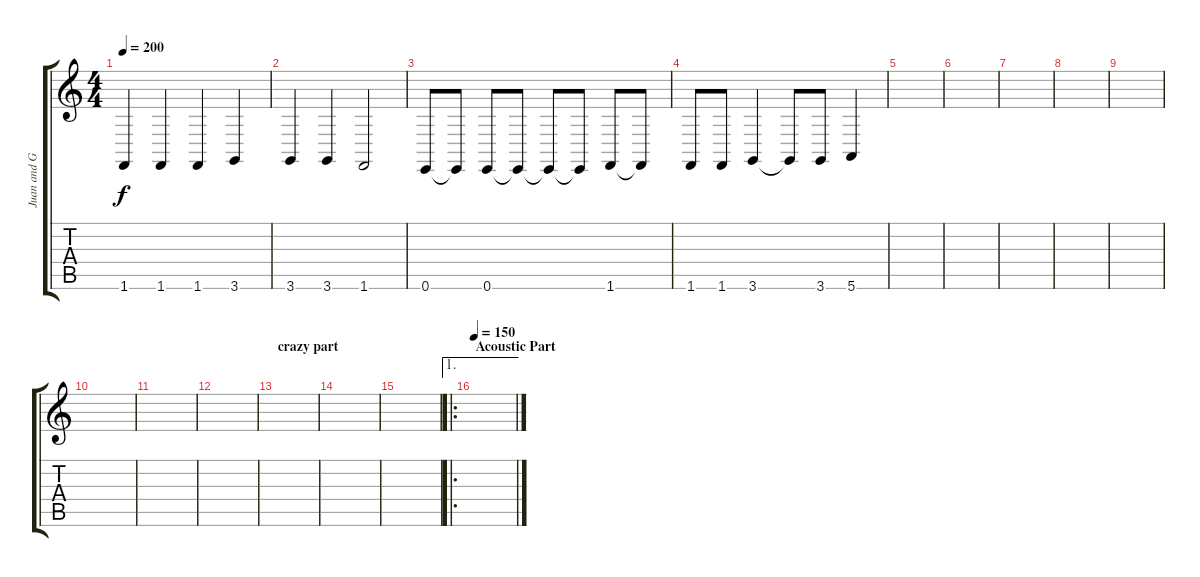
\track ("Juan and Gio(back up vocals)" "Juan and G") {instrument lead8bassandlead}
\staff {score tabs}
\tuning (E4 B3 G3 D3 A2 E2) {hide}
\ts (4 4)
\tempo 200
\clef g2
\ks c
1.6.4{dy f} 1.6.4 1.6.4 3.6.4 |
3.6.4 3.6.4 1.6.2 |
0.6.8 0.6{t}.8 0.6.8 0.6{t}.8 0.6{t}.8 0.6{t}.8 1.6.8 1.6{t}.8 |
1.6.8 1.6.8 3.6.4 3.6{t}.8 3.6.8 5.6.4 |
|
|
|
|
|
|
|
|
\section ("" "crazy part")
|
|
|
\ae 1
\ro
\section ("" "Acoustic Part")
\tempo 150
